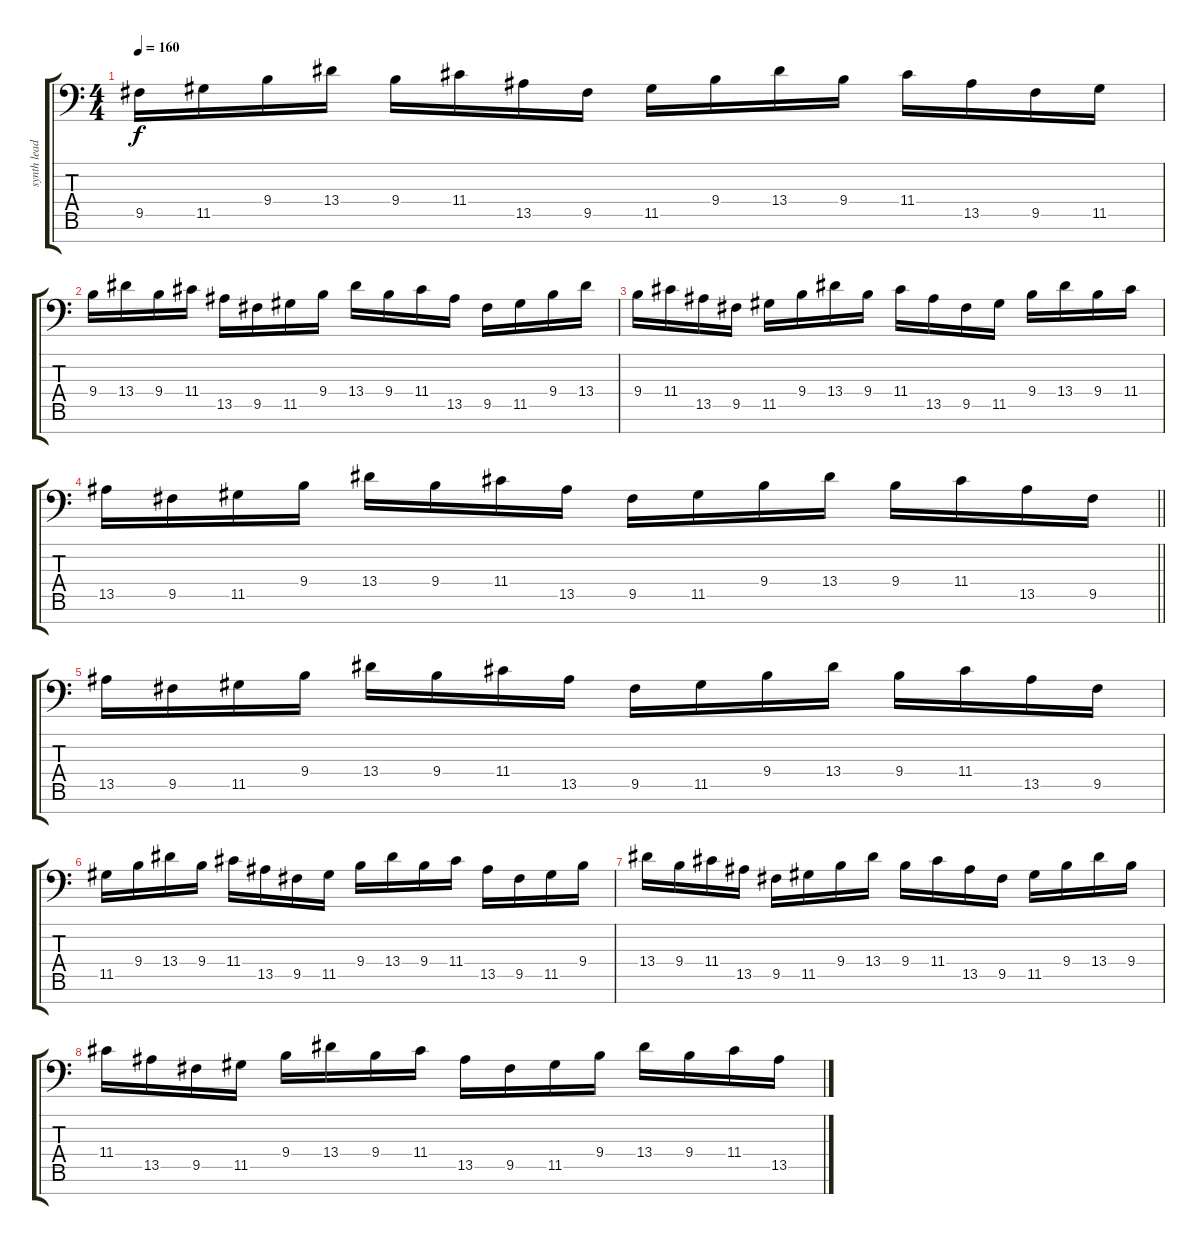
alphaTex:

\track ("synth lead" "synth lead") {instrument lead8bassandlead}
\staff {score tabs}
\tuning (E4 B3 G3 D3 A2 E2 C-1) {hide}
\ts (4 4)
\tempo 160
\clef f4
\ks c
9.5.16{dy f} 11.5.16 9.4.16 13.4.16 9.4.16 11.4.16 13.5.16 9.5.16 11.5.16 9.4.16 13.4.16 9.4.16 11.4.16 13.5.16 9.5.16 11.5.16 |
9.4.16 13.4.16 9.4.16 11.4.16 13.5.16 9.5.16 11.5.16 9.4.16 13.4.16 9.4.16 11.4.16 13.5.16 9.5.16 11.5.16 9.4.16 13.4.16 |
9.4.16 11.4.16 13.5.16 9.5.16 11.5.16 9.4.16 13.4.16 9.4.16 11.4.16 13.5.16 9.5.16 11.5.16 9.4.16 13.4.16 9.4.16 11.4.16 |
\barLineRight lightlight
13.5.16 9.5.16 11.5.16 9.4.16 13.4.16 9.4.16 11.4.16 13.5.16 9.5.16 11.5.16 9.4.16 13.4.16 9.4.16 11.4.16 13.5.16 9.5.16 |
13.5.16 9.5.16 11.5.16 9.4.16 13.4.16 9.4.16 11.4.16 13.5.16 9.5.16 11.5.16 9.4.16 13.4.16 9.4.16 11.4.16 13.5.16 9.5.16 |
11.5.16 9.4.16 13.4.16 9.4.16 11.4.16 13.5.16 9.5.16 11.5.16 9.4.16 13.4.16 9.4.16 11.4.16 13.5.16 9.5.16 11.5.16 9.4.16 |
13.4.16 9.4.16 11.4.16 13.5.16 9.5.16 11.5.16 9.4.16 13.4.16 9.4.16 11.4.16 13.5.16 9.5.16 11.5.16 9.4.16 13.4.16 9.4.16 |
11.4.16 13.5.16 9.5.16 11.5.16 9.4.16 13.4.16 9.4.16 11.4.16 13.5.16 9.5.16 11.5.16 9.4.16 13.4.16 9.4.16 11.4.16 13.5.16
